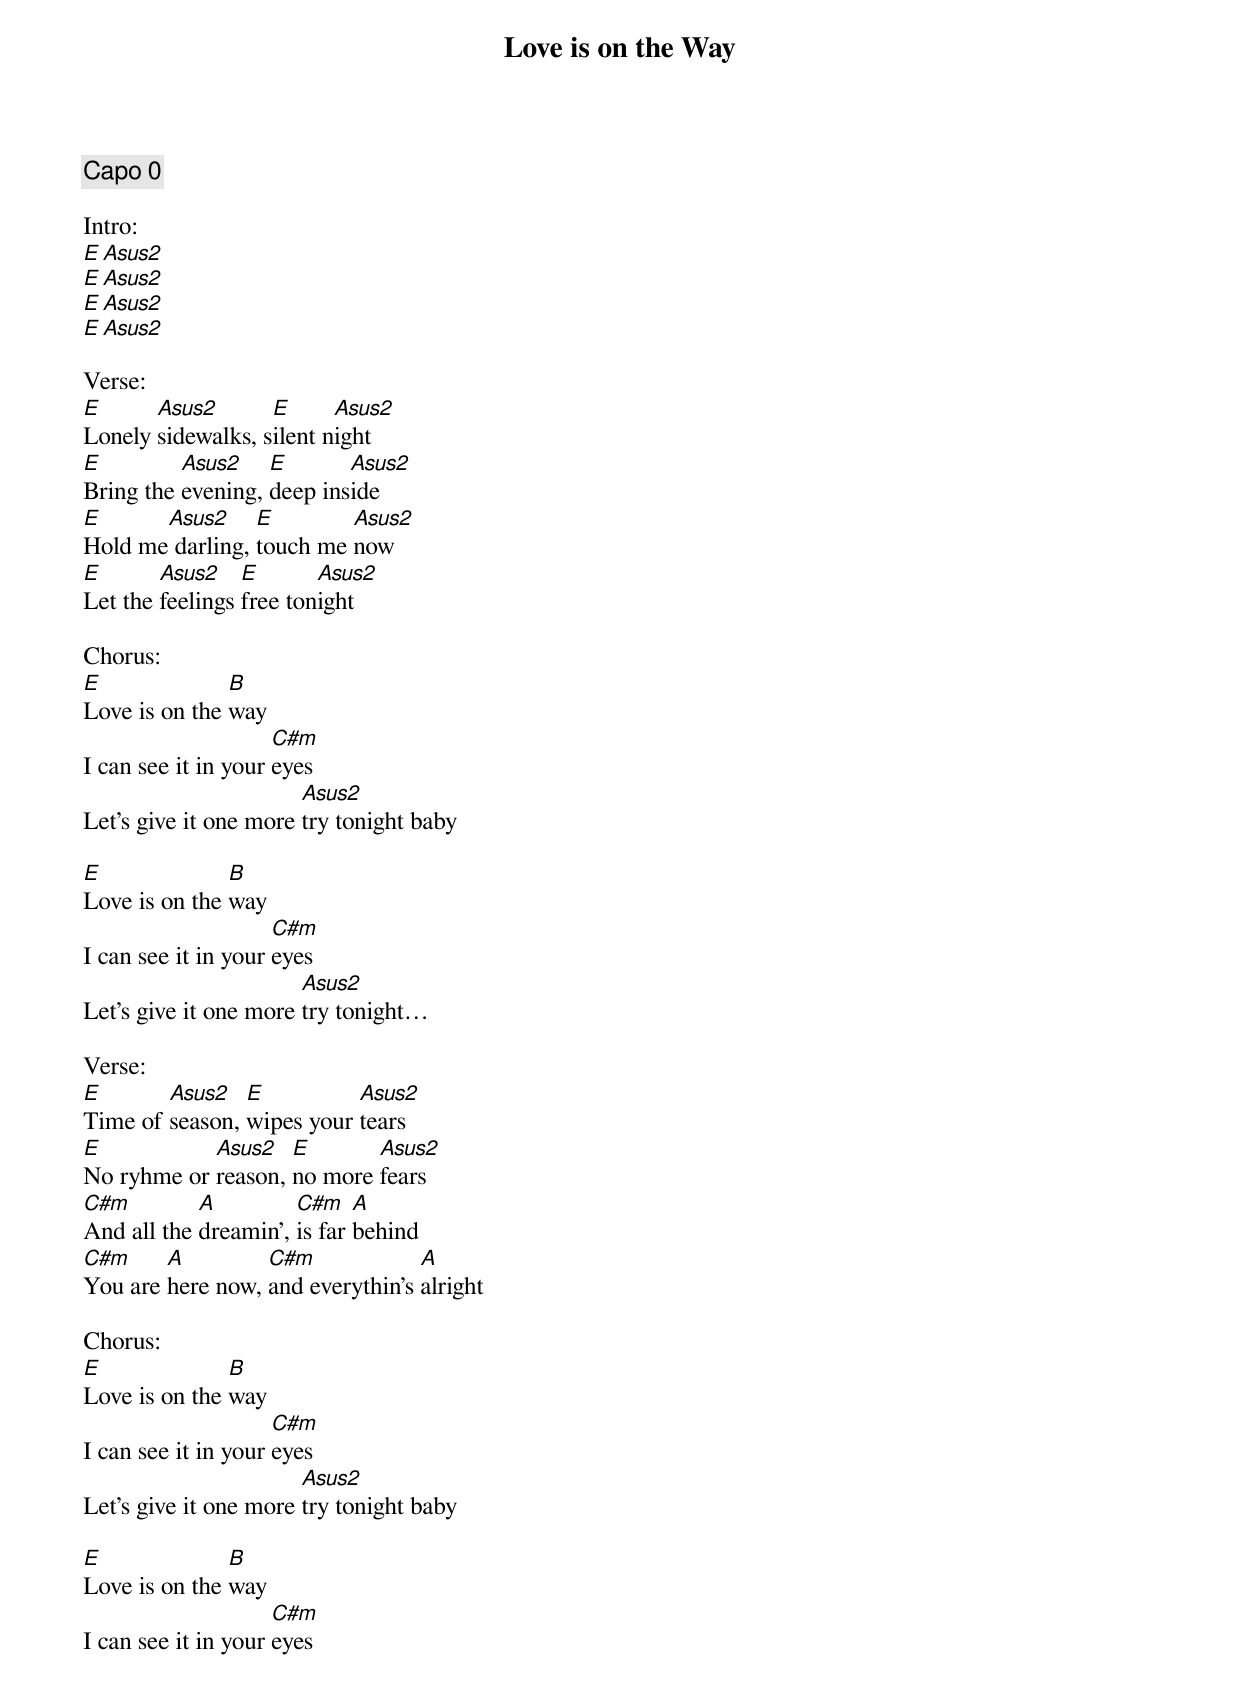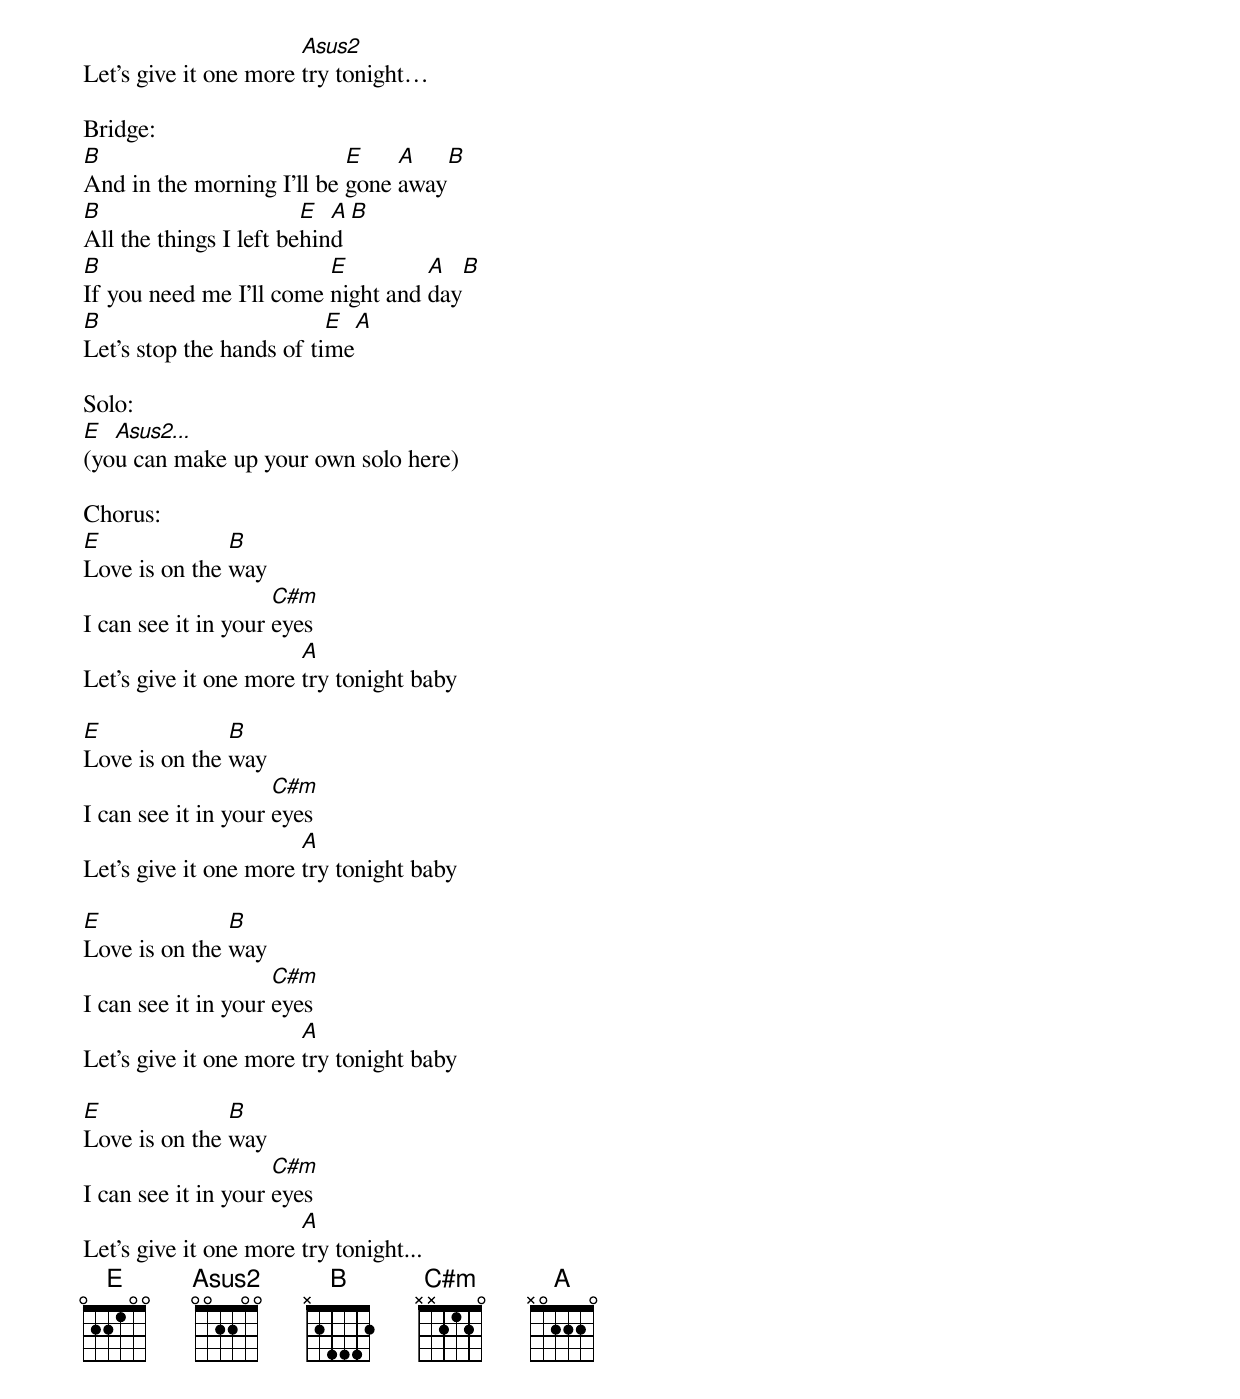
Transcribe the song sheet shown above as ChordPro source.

{title:Love is on the Way}
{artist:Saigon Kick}
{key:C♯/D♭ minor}
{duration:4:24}
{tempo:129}
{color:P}

{comment: Capo 0}

Intro:
[E][Asus2]
[E][Asus2]
[E][Asus2]
[E][Asus2]

Verse:
[E]Lonely [Asus2]sidewalks, s[E]ilent n[Asus2]ight
[E]Bring the [Asus2]evening, [E]deep ins[Asus2]ide
[E]Hold me[Asus2] darling, [E]touch me [Asus2]now
[E]Let the [Asus2]feelings [E]free ton[Asus2]ight

Chorus:
[E]Love is on the [B]way
I can see it in your [C#m]eyes
Let's give it one more [Asus2]try tonight baby

[E]Love is on the [B]way
I can see it in your [C#m]eyes
Let's give it one more [Asus2]try tonight…

Verse:
[E]Time of [Asus2]season, [E]wipes your [Asus2]tears
[E]No ryhme or [Asus2]reason, [E]no more [Asus2]fears
[C#m]And all the [A]dreamin', [C#m]is far [A]behind
[C#m]You are [A]here now, [C#m]and everythin's [A]alright

Chorus:
[E]Love is on the [B]way
I can see it in your [C#m]eyes
Let's give it one more [Asus2]try tonight baby

[E]Love is on the [B]way
I can see it in your [C#m]eyes
Let's give it one more [Asus2]try tonight…

Bridge:
[B]And in the morning I'll be [E]gone [A]away[B]
[B]All the things I left be[E]hin[A]d[B]
[B]If you need me I'll come [E]night and [A]day[B]
[B]Let's stop the hands of ti[E]me[A]

Solo:
[E](yo[Asus2...]u can make up your own solo here)

Chorus:
[E]Love is on the [B]way
I can see it in your [C#m]eyes
Let's give it one more [A]try tonight baby

[E]Love is on the [B]way
I can see it in your [C#m]eyes
Let's give it one more [A]try tonight baby

[E]Love is on the [B]way
I can see it in your [C#m]eyes
Let's give it one more [A]try tonight baby

[E]Love is on the [B]way
I can see it in your [C#m]eyes
Let's give it one more [A]try tonight...
